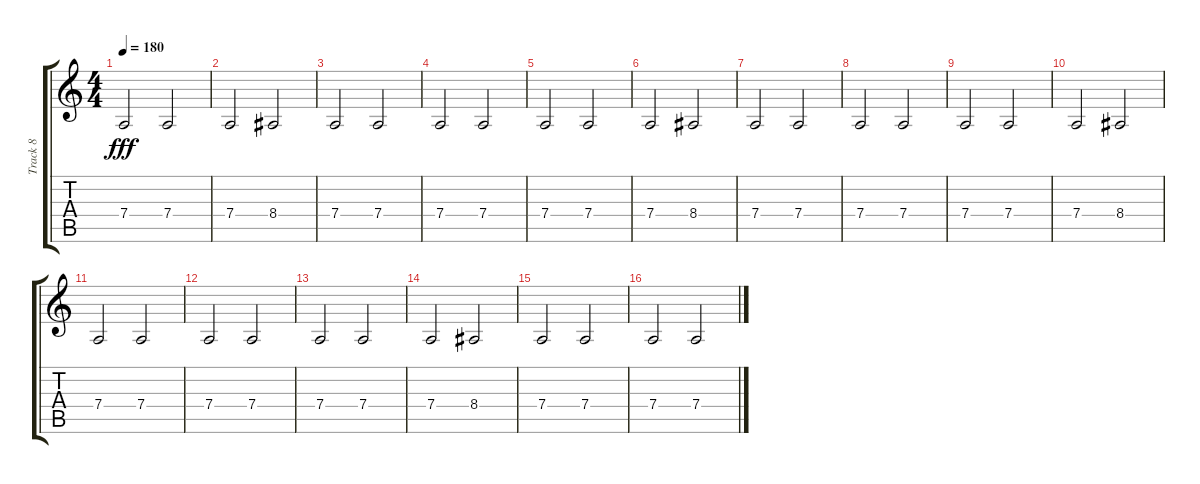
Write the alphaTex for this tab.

\track ("Track 8" "Track 8") {instrument pad2warm}
\staff {score tabs}
\tuning (E4 B3 G3 D3 A2 E2) {hide}
\ts (4 4)
\tempo 180
\clef g2
\ks c
7.4.2{dy fff} 7.4.2 |
7.4.2 8.4.2 |
7.4.2 7.4.2 |
7.4.2 7.4.2 |
7.4.2 7.4.2 |
7.4.2 8.4.2 |
7.4.2 7.4.2 |
7.4.2 7.4.2 |
7.4.2 7.4.2 |
7.4.2 8.4.2 |
7.4.2 7.4.2 |
7.4.2 7.4.2 |
7.4.2 7.4.2 |
7.4.2 8.4.2 |
7.4.2 7.4.2 |
7.4.2 7.4.2
